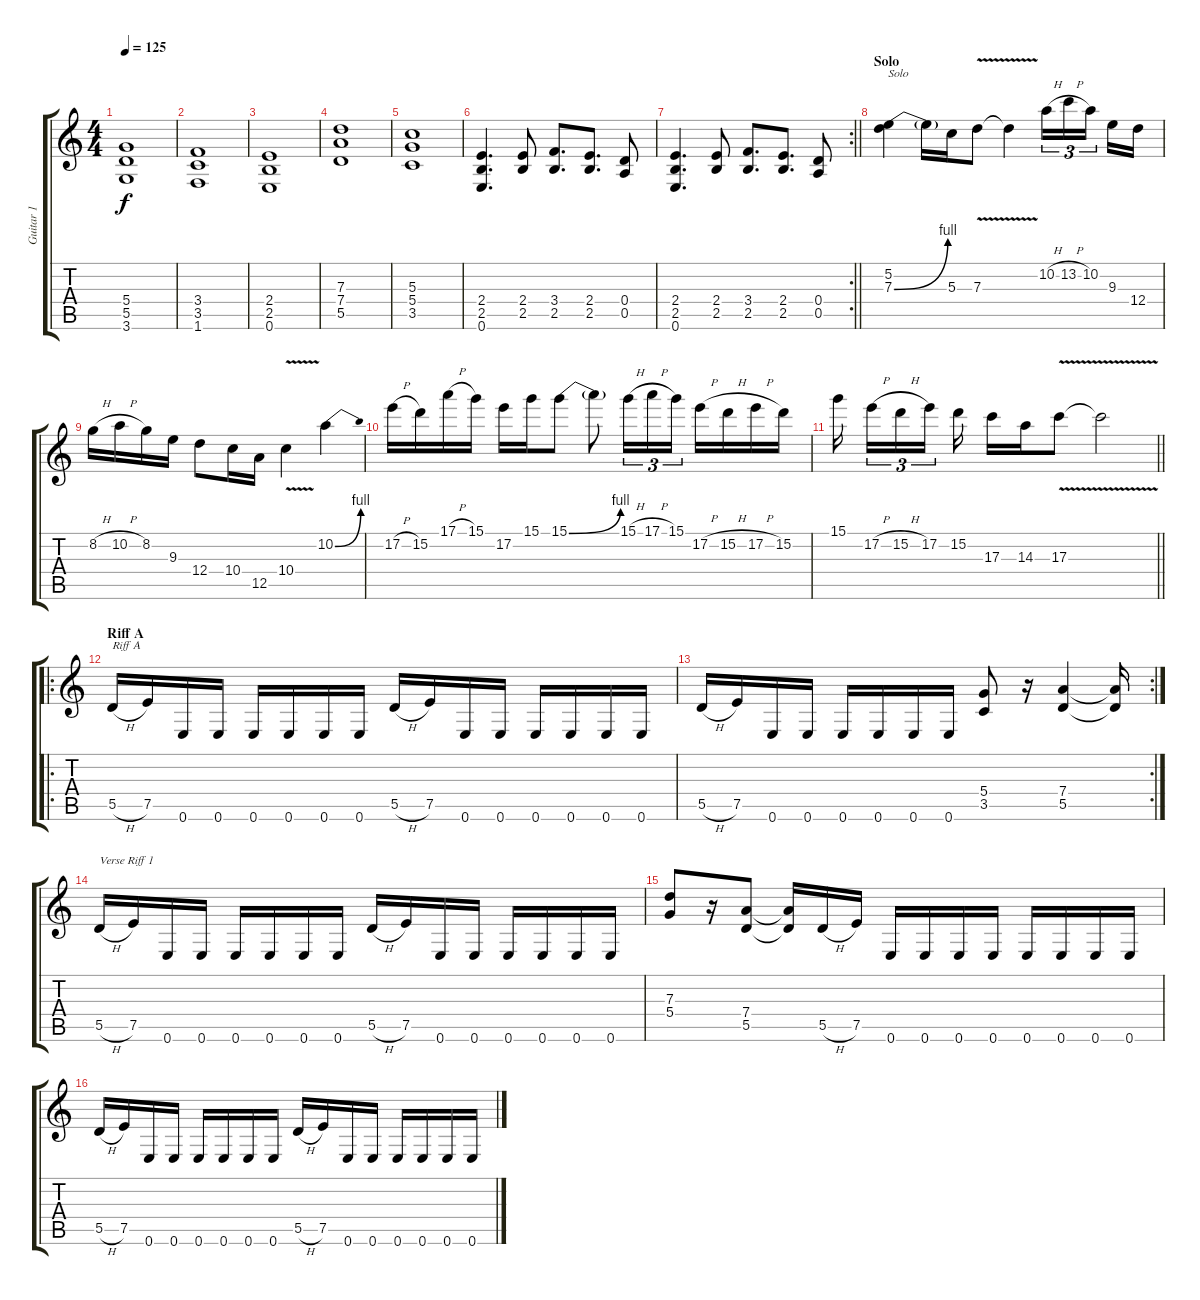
\track ("Guitar 1" "Guitar 1") {instrument distortionguitar}
\staff {score tabs}
\tuning (E4 B3 G3 D3 A2 E2) {hide}
\ts (4 4)
\tempo 125
\clef g2
\ks c
(5.4 5.5 3.6).1{dy f} |
(3.4 3.5 1.6).1 |
(2.4 2.5 0.6).1 |
(7.3 7.4 5.5).1 |
(5.3 5.4 3.5).1 |
(2.4 2.5 0.6).4{d} (2.4 2.5).8 (3.4 2.5).8{d} (2.4 2.5).8{d} (0.4 0.5).8 |
\rc 2
\barLineRight lightlight
(2.4 2.5 0.6).4{d} (2.4 2.5).8 (3.4 2.5).8{d} (2.4 2.5).8{d} (0.4 0.5).8 |
\section ("" "Solo")
(5.2 7.3{be (bend 0 0 60 4)}).4{txt "Solo"} 7.3{t}.16 5.3.16 7.3{v}.8 7.3{t}.4 10.2{h}.16{tu (3 2)} 13.2{h}.16{tu (3 2)} 10.2.16{tu (3 2) beam splitsecondary} 9.3.16 12.4.16 |
8.2{h}.16 10.2{h}.16 8.2.16 9.3.16 12.4.8 10.4.16 12.5.16 10.4{v}.4 10.2{be (bend 0 0 60 4)}.4 |
17.2{h}.16 15.2.16 17.1{h}.16 15.1.16 17.2.16 15.1.16 15.1{be (bend 0 0 60 4)}.8 15.1{t}.8 15.1{h}.16{tu (3 2)} 17.1{h}.16{tu (3 2)} 15.1.16{tu (3 2)} 17.2{h}.16 15.2{h}.16 17.2{h}.16 15.2.16 |
\barLineRight lightlight
15.1.16{beam splitsecondary} 17.2{h}.16{tu (3 2)} 15.2{h}.16{tu (3 2)} 17.2.16{tu (3 2) beam splitsecondary} 15.2.16 17.3.16 14.3.16 17.3{v}.8 17.3{t}.2 |
\ro
\section ("" "Riff A")
5.5{h}.16{txt "Riff A"} 7.5.16 0.6.16 0.6.16 0.6.16 0.6.16 0.6.16 0.6.16 5.5{h}.16 7.5.16 0.6.16 0.6.16 0.6.16 0.6.16 0.6.16 0.6.16 |
\rc 2
5.5{h}.16 7.5.16 0.6.16 0.6.16 0.6.16 0.6.16 0.6.16 0.6.16 (5.4 3.5).8 r.16 (7.4 5.5).4 (7.4{t} 5.5{t}).16 |
5.5{h}.16{txt "Verse Riff 1"} 7.5.16 0.6.16 0.6.16 0.6.16 0.6.16 0.6.16 0.6.16 5.5{h}.16 7.5.16 0.6.16 0.6.16 0.6.16 0.6.16 0.6.16 0.6.16 |
(7.3 5.4).8 r.16 (7.4 5.5).8 (7.4{t} 5.5{t}).16 5.5{h}.16 7.5.16 0.6.16 0.6.16 0.6.16 0.6.16 0.6.16 0.6.16 0.6.16 0.6.16 |
5.5{h}.16 7.5.16 0.6.16 0.6.16 0.6.16 0.6.16 0.6.16 0.6.16 5.5{h}.16 7.5.16 0.6.16 0.6.16 0.6.16 0.6.16 0.6.16 0.6.16
